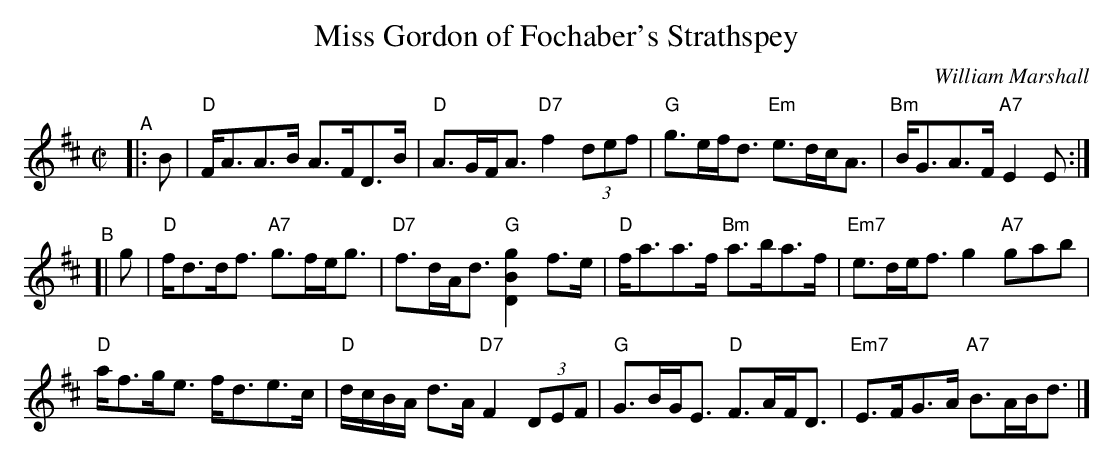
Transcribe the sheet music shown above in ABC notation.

X:1
T: Miss Gordon of Fochaber's Strathspey
C: William Marshall
K: D
M: C|
L: 1/8
"^A"|: B |\
"D"F<AA>B A>FD>B | "D"A>GF<A "D7"f2 (3def | "G"g>ef<d "Em"e>dc<A | "Bm"B<GA>F "A7"E2E :|
"^B"[| g |\
"D"f<dd<f "A7"g>fe<g | "D7"f>dA<d "G"[g2B2D2] f>e | "D"f<aa>f "Bm"a>ba>f | "Em7"e>de<f g2 "A7"*3gab |
"D"a<fg<e f<de>c | "D"d/c/B/A/ d>A "D7"F2 (3DEF | "G"G>BG<E "D"F>AF<D | "Em7"E>FG>A "A7"B>AB<d |]
